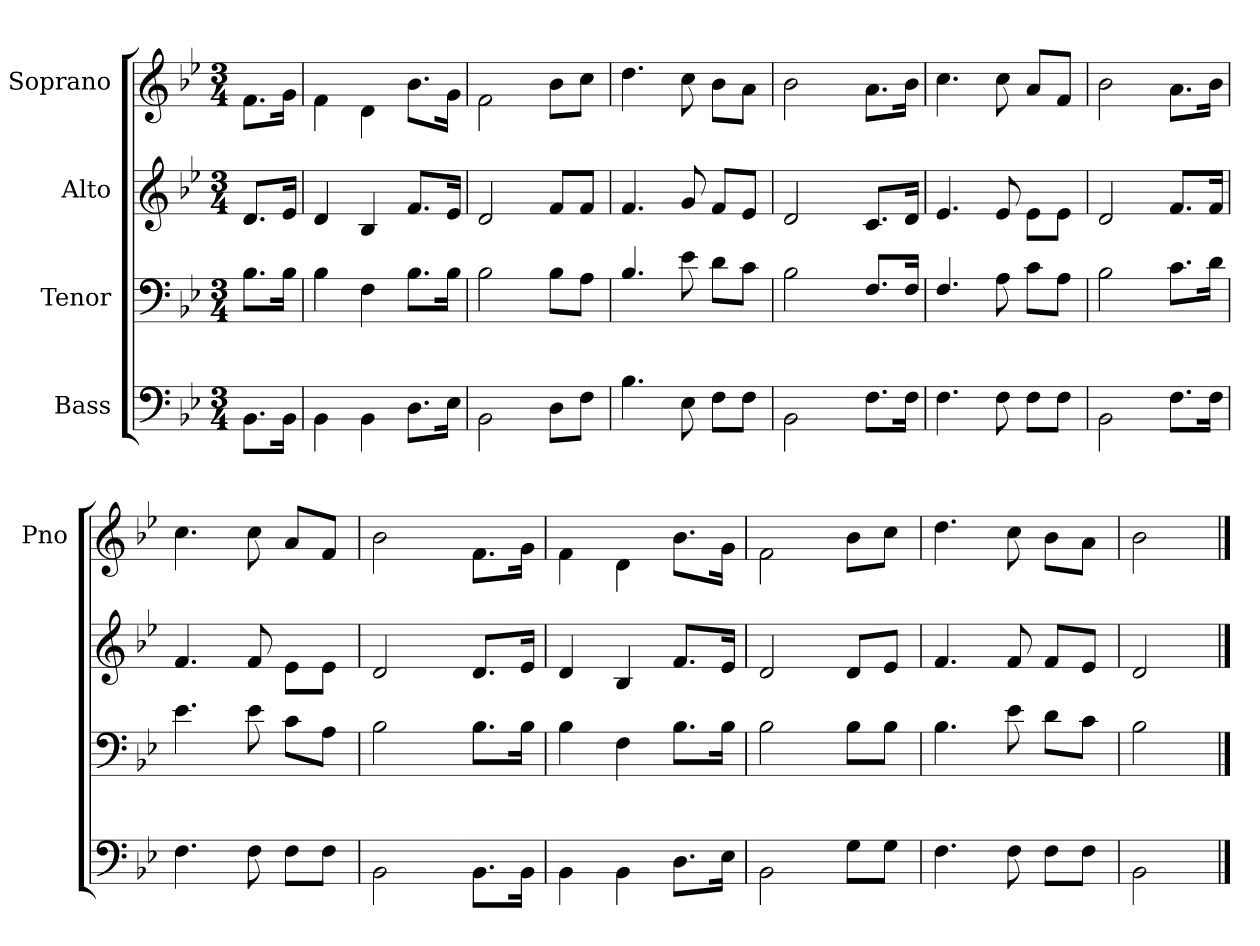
**kern	**kern	**kern	**kern
*part4	*part3	*part2	*part1
*staff4	*staff3	*staff2	*staff1
*I"Bass	*I"Tenor	*I"Alto	*I"Soprano
*	*	*	*I'Pno
*clefF4	*clefF4	*clefG2	*clefG2
*k[b-e-]	*k[b-e-]	*k[b-e-]	*k[b-e-]
*B-:	*B-:	*B-:	*B-:
*M3/4	*M3/4	*M3/4	*M3/4
=	=	=	=
8.BB-\L	8.B-\L	8.d/L	8.f\L
16BB-\Jk	16B-\Jk	16e-/Jk	16g\Jk
=	=	=	=
4BB-\	4B-\	4d/	4f\
4BB-\	4F\	4B-/	4d\
8.D\L	8.B-\L	8.f/L	8.b-\L
16E-\Jk	16B-\Jk	16e-/Jk	16g\Jk
=	=	=	=
2BB-\	2B-\	2d/	2f\
8D\L	8B-\L	8f/L	8b-\L
8F\J	8A\J	8f/J	8cc\J
=	=	=	=
4.B-\	4.B-/	4.f/	4.dd\
8E-\	8e-\	8g/	8cc\
8F\L	8d\L	8f/L	8b-\L
8F\J	8c\J	8e-/J	8a\J
=	=	=	=
2BB-\	2B-\	2d/	2b-\
=-	=-	=-	=-
8.F\L	8.F/L	8.c/L	8.a\L
16F\Jk	16F/Jk	16d/Jk	16b-\Jk
=	=	=	=
4.F\	4.F/	4.e-/	4.cc\
8F\	8A\	8e-/	8cc\
8F\L	8c\L	8e-\L	8a/L
8F\J	8A\J	8e-\J	8f/J
=	=	=	=
2BB-\	2B-\	2d/	2b-\
8.F\L	8.c\L	8.f/L	8.a\L
16F\Jk	16d\Jk	16f/Jk	16b-\Jk
=	=	=	=
4.F\	4.e-\	4.f/	4.cc\
8F\	8e-\	8f/	8cc\
8F\L	8c\L	8e-\L	8a/L
8F\J	8A\J	8e-\J	8f/J
=	=	=	=
2BB-\	2B-\	2d/	2b-\
=-	=-	=-	=-
8.BB-\L	8.B-\L	8.d/L	8.f\L
16BB-\Jk	16B-\Jk	16e-/Jk	16g\Jk
=	=	=	=
4BB-\	4B-\	4d/	4f\
4BB-\	4F\	4B-/	4d\
8.D\L	8.B-\L	8.f/L	8.b-\L
16E-\Jk	16B-\Jk	16e-/Jk	16g\Jk
=	=	=	=
2BB-\	2B-\	2d/	2f\
8G\L	8B-\L	8d/L	8b-\L
8G\J	8B-\J	8e-/J	8cc\J
=	=	=	=
4.F\	4.B-\	4.f/	4.dd\
8F\	8e-\	8f/	8cc\
8F\L	8d\L	8f/L	8b-\L
8F\J	8c\J	8e-/J	8a\J
=	=	=	=
2BB-\	2B-\	2d/	2b-\
==	==	==	==
*-	*-	*-	*-
